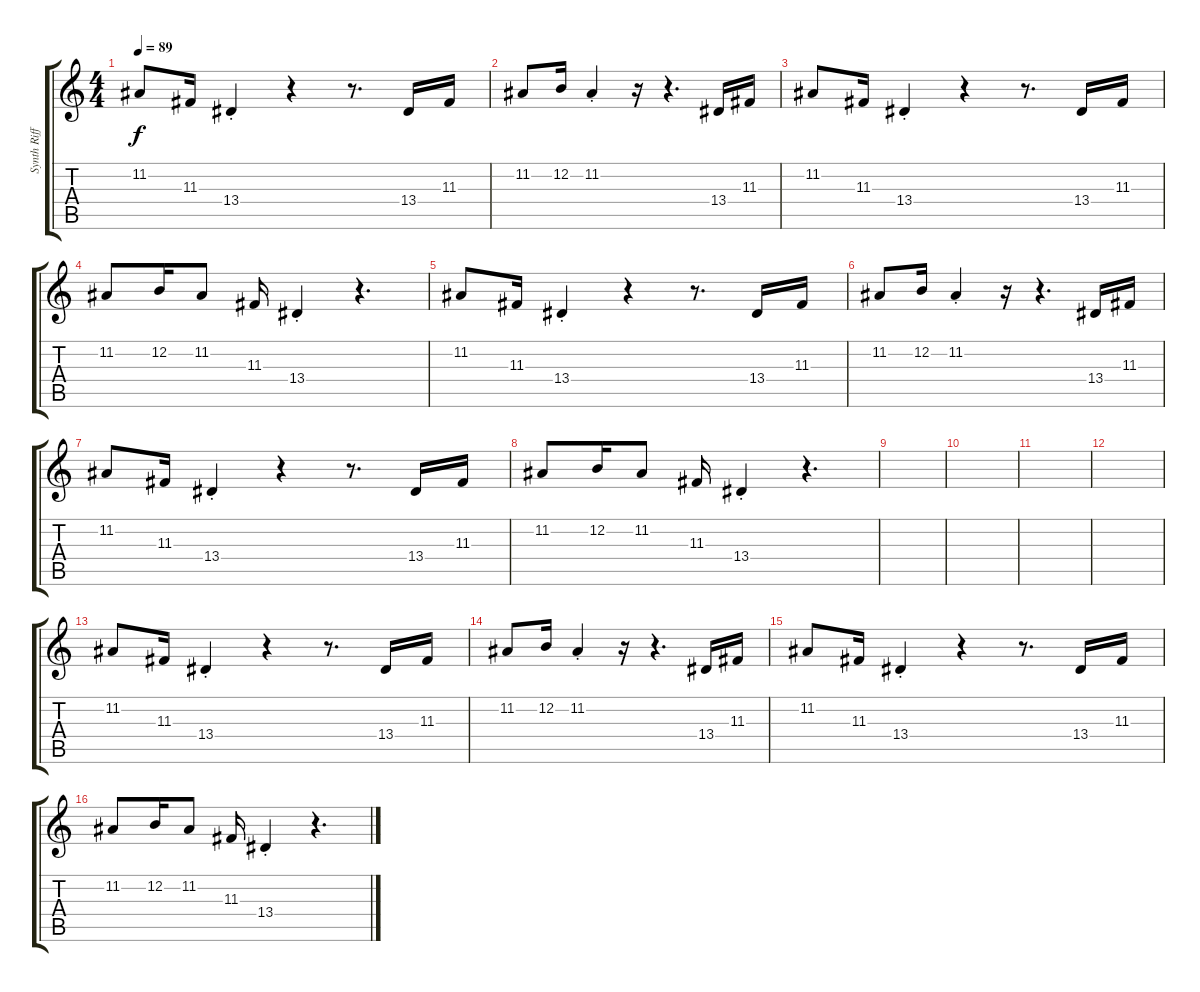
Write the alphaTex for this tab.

\track ("Synth Riff" "Synth Riff") {instrument synthbrass2}
\staff {score tabs}
\tuning (E4 B3 G3 D3 A2 E2) {hide}
\ts (4 4)
\tempo 89
\clef g2
\ks c
11.2.8{dy f} 11.3.16 13.4{st}.4 r.4 r.8{d} 13.4.16 11.3.16 |
11.2.8 12.2.16 11.2{st}.4 r.16 r.4{d} 13.4.16 11.3.16 |
11.2.8 11.3.16 13.4{st}.4 r.4 r.8{d} 13.4.16 11.3.16 |
11.2.8 12.2.16 11.2.8 11.3.16 13.4{st}.4 r.4{d} |
11.2.8 11.3.16 13.4{st}.4 r.4 r.8{d} 13.4.16 11.3.16 |
11.2.8 12.2.16 11.2{st}.4 r.16 r.4{d} 13.4.16 11.3.16 |
11.2.8 11.3.16 13.4{st}.4 r.4 r.8{d} 13.4.16 11.3.16 |
11.2.8 12.2.16 11.2.8 11.3.16 13.4{st}.4 r.4{d} |
|
|
|
|
11.2.8 11.3.16 13.4{st}.4 r.4 r.8{d} 13.4.16 11.3.16 |
11.2.8 12.2.16 11.2{st}.4 r.16 r.4{d} 13.4.16 11.3.16 |
11.2.8 11.3.16 13.4{st}.4 r.4 r.8{d} 13.4.16 11.3.16 |
11.2.8 12.2.16 11.2.8 11.3.16 13.4{st}.4 r.4{d}
